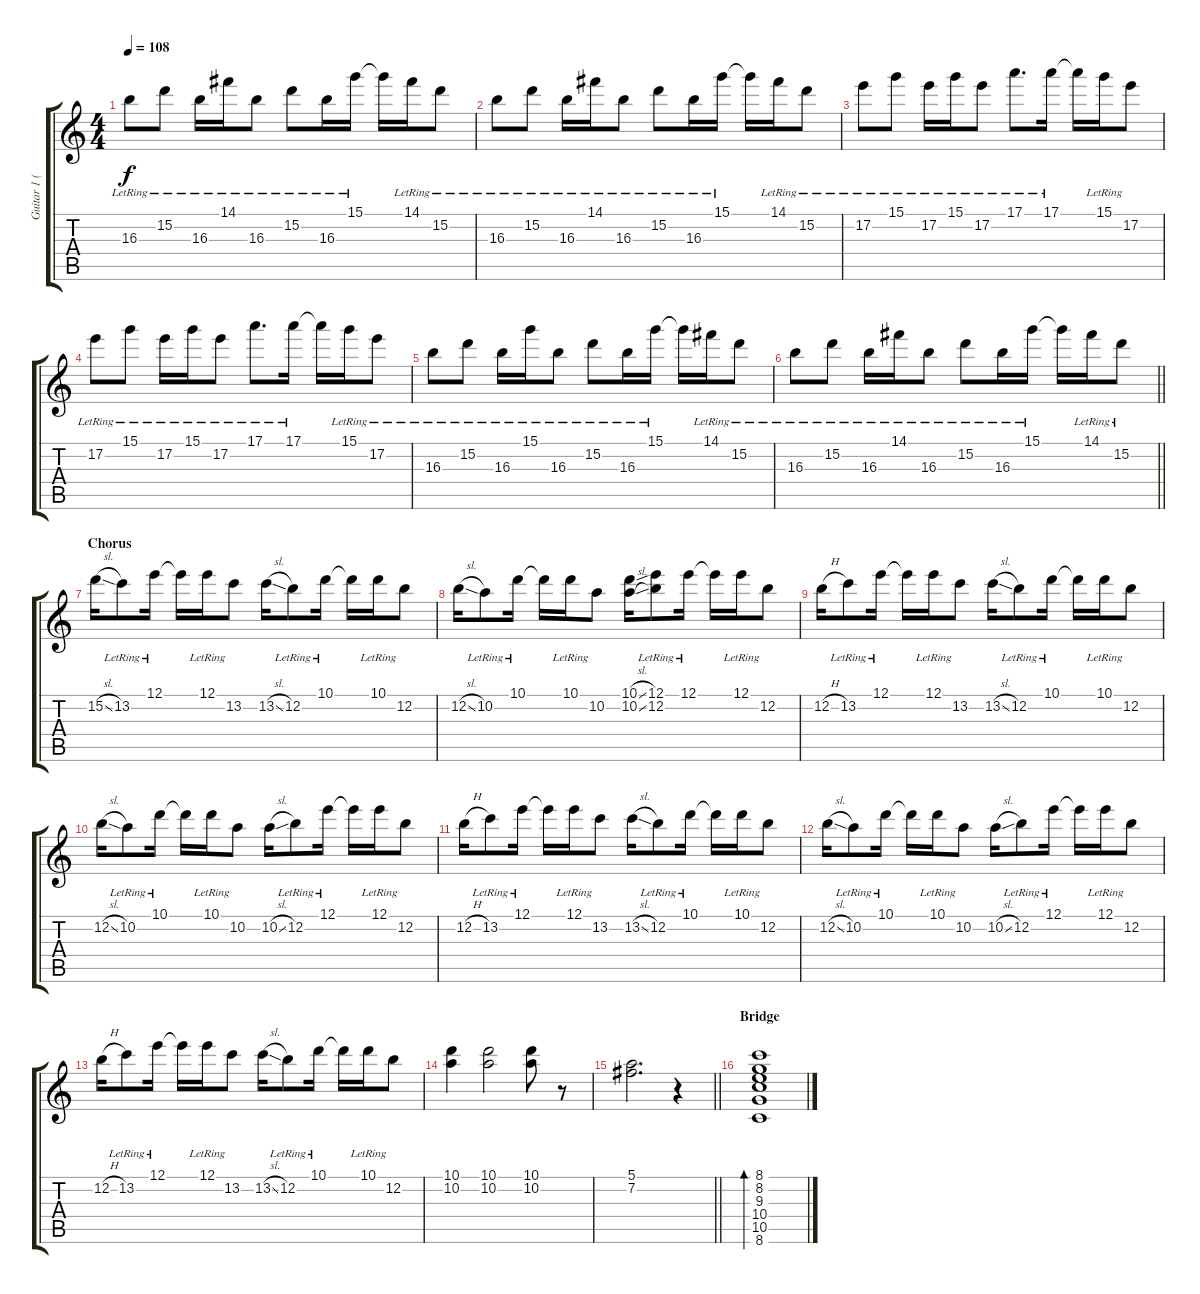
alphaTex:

\track ("Guitar 1 (Clean)" "Guitar 1 (") {instrument electricguitarjazz}
\staff {score tabs}
\tuning (E4 B3 G3 D3 A2 E2) {hide}
\ts (4 4)
\tempo 108
\clef g2
\ks c
16.3{lr}.8{dy f} 15.2{lr}.8 16.3{lr}.16 14.1{lr}.16 16.3{lr}.8 15.2{lr}.8 16.3{lr}.16 15.1{lr}.16 15.1{t}.16 14.1{lr}.16 15.2{lr}.8 |
16.3{lr}.8 15.2{lr}.8 16.3{lr}.16 14.1{lr}.16 16.3{lr}.8 15.2{lr}.8 16.3{lr}.16 15.1{lr}.16 15.1{t}.16 14.1{lr}.16 15.2{lr}.8 |
17.2{lr}.8 15.1{lr}.8 17.2{lr}.16 15.1{lr}.16 17.2{lr}.8 17.1{lr}.8{d} 17.1{lr}.16 17.1{t}.16 15.1{lr}.16 17.2{lr}.8 |
17.2{lr}.8 15.1{lr}.8 17.2{lr}.16 15.1{lr}.16 17.2{lr}.8 17.1{lr}.8{d} 17.1{lr}.16 17.1{t}.16 15.1{lr}.16 17.2{lr}.8 |
16.3{lr}.8 15.2{lr}.8 16.3{lr}.16 15.1{lr}.16 16.3{lr}.8 15.2{lr}.8 16.3{lr}.16 15.1{lr}.16 15.1{t}.16 14.1{lr}.16 15.2{lr}.8 |
\barLineRight lightlight
16.3{lr}.8 15.2{lr}.8 16.3{lr}.16 14.1{lr}.16 16.3{lr}.8 15.2{lr}.8 16.3{lr}.16 15.1{lr}.16 15.1{t}.16 14.1{lr}.16 15.2{lr}.8 |
\section ("" "Chorus")
15.2{sl}.16 13.2{lr}.8 12.1{lr}.16 12.1{t}.16 12.1{lr}.16 13.2{lr}.8 13.2{sl}.16 12.2{lr}.8 10.1{lr}.16 10.1{t}.16 10.1{lr}.16 12.2{lr}.8 |
12.2{sl}.16 10.2{lr}.8 10.1{lr}.16 10.1{t}.16 10.1{lr}.16 10.2{lr}.8 (10.1{sl} 10.2{sl}).16 (12.1{lr} 12.2{lr}).8 12.1{lr}.16 12.1{t}.16 12.1{lr}.16 12.2{lr}.8 |
12.2{h}.16 13.2{lr}.8 12.1{lr}.16 12.1{t}.16 12.1{lr}.16 13.2{lr}.8 13.2{sl}.16 12.2{lr}.8 10.1{lr}.16 10.1{t}.16 10.1{lr}.16 12.2{lr}.8 |
12.2{sl}.16 10.2{lr}.8 10.1{lr}.16 10.1{t}.16 10.1{lr}.16 10.2{lr}.8 10.2{sl}.16 12.2{lr}.8 12.1{lr}.16 12.1{t}.16 12.1{lr}.16 12.2{lr}.8 |
12.2{h}.16 13.2{lr}.8 12.1{lr}.16 12.1{t}.16 12.1{lr}.16 13.2{lr}.8 13.2{sl}.16 12.2{lr}.8 10.1{lr}.16 10.1{t}.16 10.1{lr}.16 12.2{lr}.8 |
12.2{sl}.16 10.2{lr}.8 10.1{lr}.16 10.1{t}.16 10.1{lr}.16 10.2{lr}.8 10.2{sl}.16 12.2{lr}.8 12.1{lr}.16 12.1{t}.16 12.1{lr}.16 12.2{lr}.8 |
12.2{h}.16 13.2{lr}.8 12.1{lr}.16 12.1{t}.16 12.1{lr}.16 13.2{lr}.8 13.2{sl}.16 12.2{lr}.8 10.1{lr}.16 10.1{t}.16 10.1{lr}.16 12.2{lr}.8 |
(10.1 10.2).4 (10.1 10.2).2 (10.1 10.2).8 r.8 |
\barLineRight lightlight
(5.1 7.2).2{d} r.4 |
\section ("" "Bridge")
(8.1 8.2 9.3 10.4 10.5 8.6).1{bd 240}
